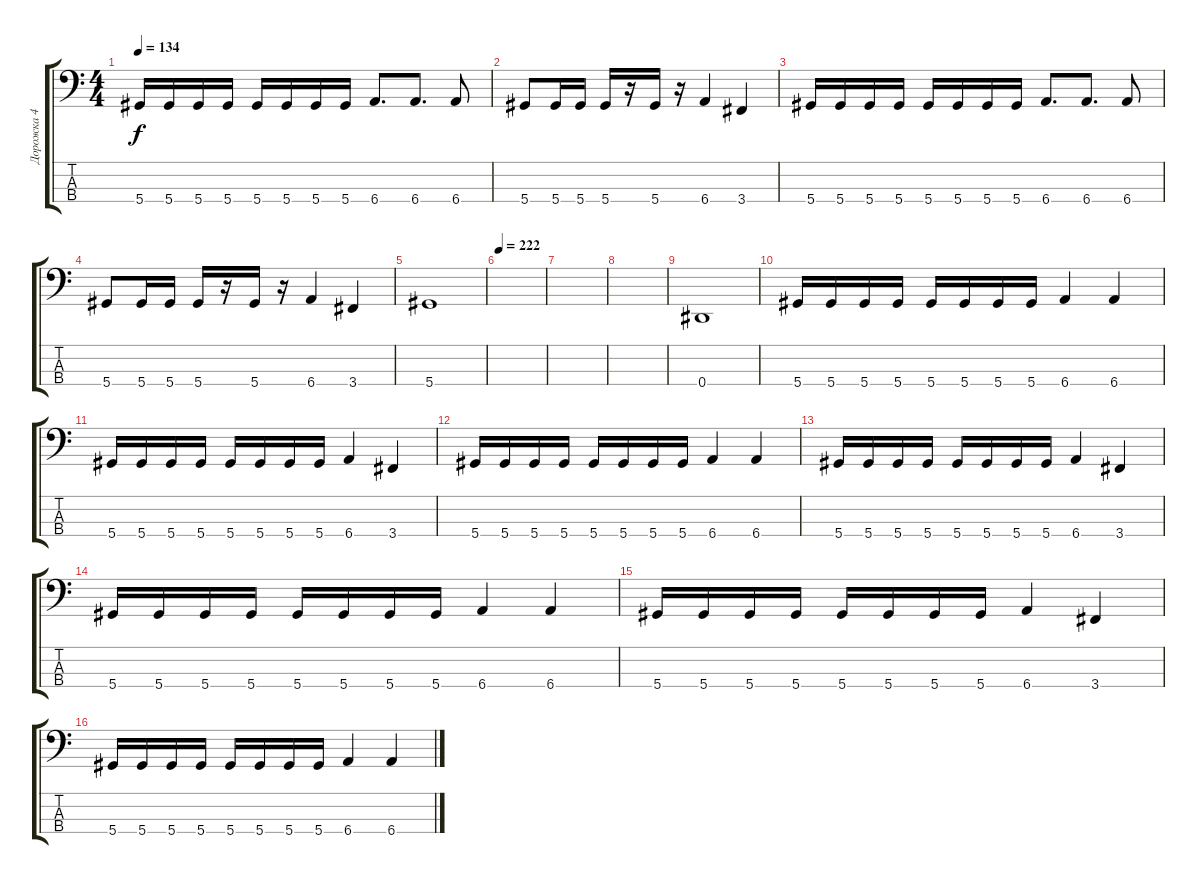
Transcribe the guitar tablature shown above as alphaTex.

\track ("Дорожка 4" "Дорожка 4") {instrument electricbassfinger}
\staff {score tabs}
\tuning (Gb2 Db2 Ab1 Eb1) {hide}
\ts (4 4)
\tempo 134
\clef f4
\ks c
5.4.16{dy f} 5.4.16 5.4.16 5.4.16 5.4.16 5.4.16 5.4.16 5.4.16 6.4.8{d} 6.4.8{d} 6.4.8 |
5.4.8 5.4.16 5.4.16 5.4.16 r.16 5.4.16 r.16 6.4.4 3.4.4 |
5.4.16 5.4.16 5.4.16 5.4.16 5.4.16 5.4.16 5.4.16 5.4.16 6.4.8{d} 6.4.8{d} 6.4.8 |
5.4.8 5.4.16 5.4.16 5.4.16 r.16 5.4.16 r.16 6.4.4 3.4.4 |
5.4.1 |
\tempo 222
|
|
|
0.4.1 |
5.4.16 5.4.16 5.4.16 5.4.16 5.4.16 5.4.16 5.4.16 5.4.16 6.4.4 6.4.4 |
5.4.16 5.4.16 5.4.16 5.4.16 5.4.16 5.4.16 5.4.16 5.4.16 6.4.4 3.4.4 |
5.4.16 5.4.16 5.4.16 5.4.16 5.4.16 5.4.16 5.4.16 5.4.16 6.4.4 6.4.4 |
5.4.16 5.4.16 5.4.16 5.4.16 5.4.16 5.4.16 5.4.16 5.4.16 6.4.4 3.4.4 |
5.4.16 5.4.16 5.4.16 5.4.16 5.4.16 5.4.16 5.4.16 5.4.16 6.4.4 6.4.4 |
5.4.16 5.4.16 5.4.16 5.4.16 5.4.16 5.4.16 5.4.16 5.4.16 6.4.4 3.4.4 |
5.4.16 5.4.16 5.4.16 5.4.16 5.4.16 5.4.16 5.4.16 5.4.16 6.4.4 6.4.4
